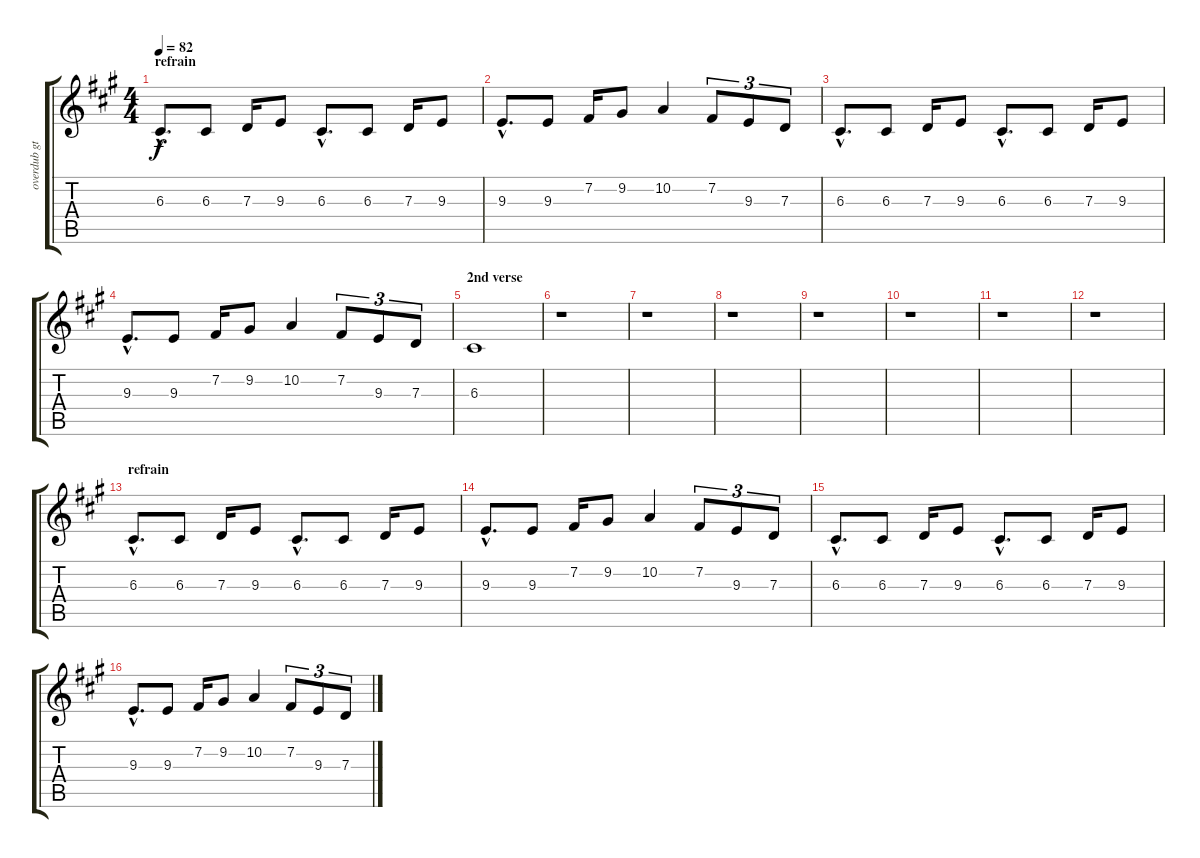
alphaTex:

\track ("overdub gtr I" "overdub gt") {instrument lead5charang}
\staff {score tabs}
\tuning (E4 B3 G3 D3 A2 E2) {hide}
\ts (4 4)
\section ("" "refrain")
\tempo 82
\clef g2
\ks a
6.3{hac}.8{d dy f} 6.3.8 7.3.16 9.3.8 6.3{hac}.8{d} 6.3.8 7.3.16 9.3.8 |
9.3{hac}.8{d} 9.3.8 7.2.16 9.2.8 10.2.4 7.2.8{tu (3 2)} 9.3.8{tu (3 2)} 7.3.8{tu (3 2)} |
6.3{hac}.8{d} 6.3.8 7.3.16 9.3.8 6.3{hac}.8{d} 6.3.8 7.3.16 9.3.8 |
9.3{hac}.8{d} 9.3.8 7.2.16 9.2.8 10.2.4 7.2.8{tu (3 2)} 9.3.8{tu (3 2)} 7.3.8{tu (3 2)} |
\section ("" "2nd verse")
6.3.1 |
r.1 |
r.1 |
r.1 |
r.1 |
r.1 |
r.1 |
r.1 |
\section ("" "refrain")
6.3{hac}.8{d} 6.3.8 7.3.16 9.3.8 6.3{hac}.8{d} 6.3.8 7.3.16 9.3.8 |
9.3{hac}.8{d} 9.3.8 7.2.16 9.2.8 10.2.4 7.2.8{tu (3 2)} 9.3.8{tu (3 2)} 7.3.8{tu (3 2)} |
6.3{hac}.8{d} 6.3.8 7.3.16 9.3.8 6.3{hac}.8{d} 6.3.8 7.3.16 9.3.8 |
9.3{hac}.8{d} 9.3.8 7.2.16 9.2.8 10.2.4 7.2.8{tu (3 2)} 9.3.8{tu (3 2)} 7.3.8{tu (3 2)}
